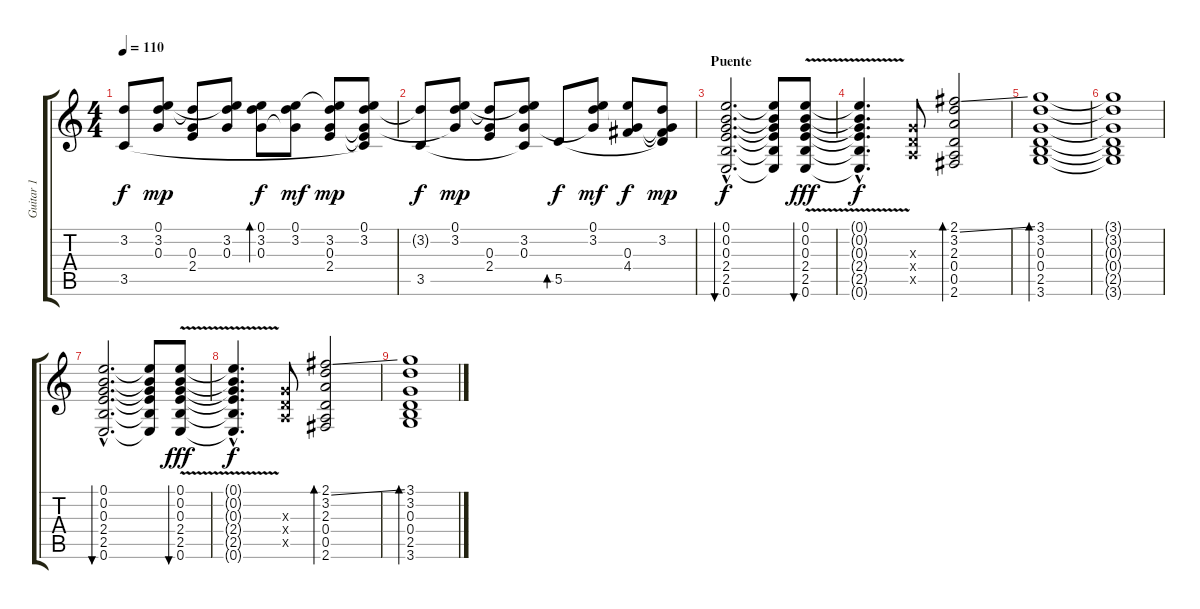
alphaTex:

\track ("Guitar 1" "Guitar 1") {instrument electricguitarjazz}
\staff {score tabs}
\tuning (E4 B3 G3 D3 A2 E2) {hide}
\ts (4 4)
\tempo 110
\clef g2
\ks c
(3.2{t} 3.5).8{dy f} (0.1 3.2 0.3{t}).8{dy mp} (3.2{t} 0.3 2.4).8 (0.1{t} 3.2 0.3).8 (0.1 3.2 0.3).8{bd 60 dy f} (0.1 3.2 0.3{t}).8{dy mf} (0.1{t} 3.2 0.3 2.4).8{dy mp} (0.1 3.2 0.3{t} 2.4{t} 3.5{t}).8 |
(3.2{t} 3.5).8{dy f} (0.1 3.2 0.3{t}).8{dy mp} (3.2{t} 0.3 2.4).8 (0.1{t} 3.2 0.3 3.5{t}).8 5.5.8{bd 60 dy f} (0.1 3.2 0.3{t}).8{dy mf} (0.1{t} 0.3 4.4).8{dy f} (3.2 0.3{t} 4.4{t} 5.5{t}).8{dy mp} |
\section ("" "Puente")
(0.1{hac} 0.2{hac} 0.3{hac} 2.4{hac} 2.5{hac} 0.6{hac}).2{d bu 120 dy f volume 2} (0.1{t} 0.2{t} 0.3{t} 2.4{t} 2.5{t} 0.6{t}).8 (0.1{v} 0.2 0.3 2.4 2.5 0.6).8{bu 480 dy fff} |
(0.1{hac t} 0.2{hac t} 0.3{hac t} 2.4{hac t} 2.5{hac t} 0.6{hac t}).4{d dy f} (0.3{x} 0.4{x} 0.5{x}).8 (2.1{ss} 3.2 2.3 0.4 0.5 2.6).2{bd 60} |
(3.1 3.2 0.3 0.4 2.5 3.6).1{bd 60} |
(3.1{t} 3.2{t} 0.3{t} 0.4{t} 2.5{t} 3.6{t}).1 |
(0.1{hac} 0.2{hac} 0.3{hac} 2.4{hac} 2.5{hac} 0.6{hac}).2{d bu 120 volume 0} (0.1{t} 0.2{t} 0.3{t} 2.4{t} 2.5{t} 0.6{t}).8 (0.1{v} 0.2 0.3 2.4 2.5 0.6).8{bu 480 dy fff} |
(0.1{hac t} 0.2{hac t} 0.3{hac t} 2.4{hac t} 2.5{hac t} 0.6{hac t}).4{d dy f} (0.3{x} 0.4{x} 0.5{x}).8 (2.1{ss} 3.2 2.3 0.4 0.5 2.6).2{bd 60} |
(3.1 3.2 0.3 0.4 2.5 3.6).1{bd 60}
